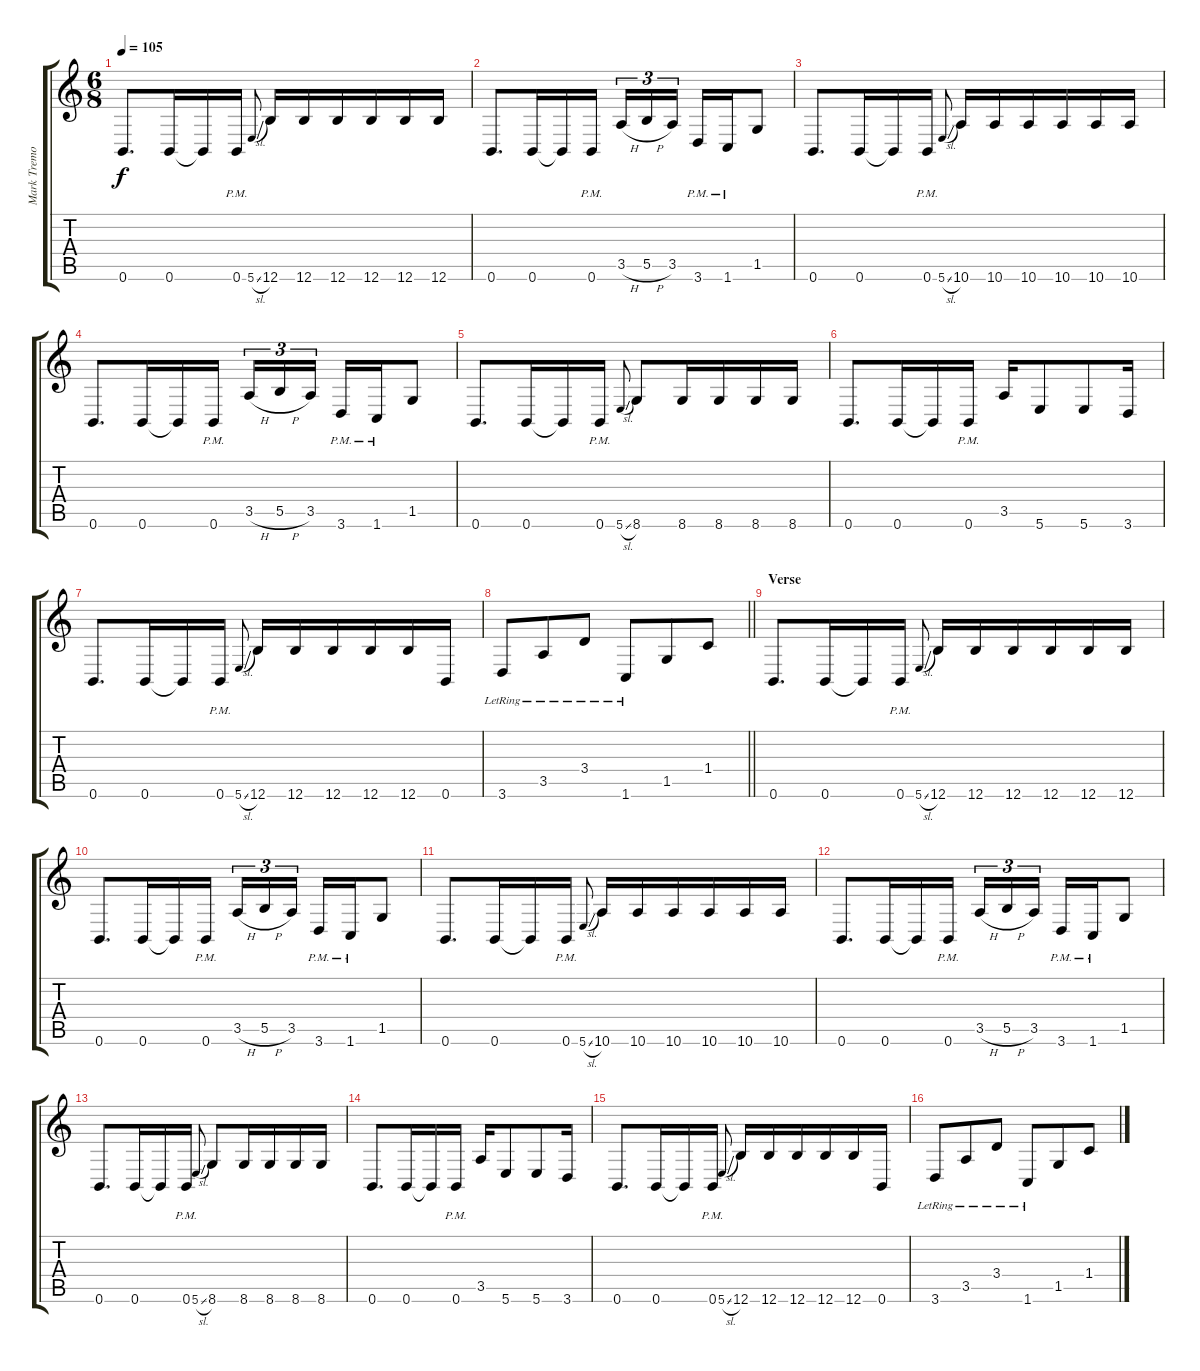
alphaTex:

\track ("Mark Tremonti" "Mark Tremo") {instrument distortionguitar}
\staff {score tabs}
\tuning (Db4 Ab3 E3 B2 Gb2 B1) {hide}
\ts (6 8)
\tempo 105
\clef g2
\ks c
0.6.8{d dy f} 0.6.16 0.6{t}.16 0.6{pm}.16 5.6{sl}.8{gr onbeat} 12.6.16 12.6.16 12.6.16 12.6.16 12.6.16 12.6.16 |
0.6.8{d} 0.6.16 0.6{t}.16 0.6{pm}.16 3.5{h}.16{tu (3 2)} 5.5{h}.16{tu (3 2)} 3.5.16{tu (3 2) beam splitsecondary} 3.6{pm}.16 1.6{pm}.16 1.5.8 |
0.6.8{d} 0.6.16 0.6{t}.16 0.6{pm}.16 5.6{sl}.8{gr onbeat} 10.6.16 10.6.16 10.6.16 10.6.16 10.6.16 10.6.16 |
0.6.8{d} 0.6.16 0.6{t}.16 0.6{pm}.16 3.5{h}.16{tu (3 2)} 5.5{h}.16{tu (3 2)} 3.5.16{tu (3 2) beam splitsecondary} 3.6{pm}.16 1.6{pm}.16 1.5.8 |
0.6.8{d} 0.6.16 0.6{t}.16 0.6{pm}.16 5.6{sl}.8{gr onbeat} 8.6.8 8.6.16 8.6.16 8.6.16 8.6.16 |
0.6.8{d} 0.6.16 0.6{t}.16 0.6{pm}.16 3.5.16 5.6.8 5.6.8 3.6.16 |
0.6.8{d} 0.6.16 0.6{t}.16 0.6{pm}.16 5.6{sl}.8{gr onbeat} 12.6.16 12.6.16 12.6.16 12.6.16 12.6.16 0.6.16 |
\barLineRight lightlight
3.6{lr}.8 3.5{lr}.8 3.4{lr}.8 1.6{lr}.8 1.5.8 1.4.8 |
\section ("" "Verse")
0.6.8{d} 0.6.16 0.6{t}.16 0.6{pm}.16 5.6{sl}.8{gr onbeat} 12.6.16 12.6.16 12.6.16 12.6.16 12.6.16 12.6.16 |
0.6.8{d} 0.6.16 0.6{t}.16 0.6{pm}.16 3.5{h}.16{tu (3 2)} 5.5{h}.16{tu (3 2)} 3.5.16{tu (3 2) beam splitsecondary} 3.6{pm}.16 1.6{pm}.16 1.5.8 |
0.6.8{d} 0.6.16 0.6{t}.16 0.6{pm}.16 5.6{sl}.8{gr onbeat} 10.6.16 10.6.16 10.6.16 10.6.16 10.6.16 10.6.16 |
0.6.8{d} 0.6.16 0.6{t}.16 0.6{pm}.16 3.5{h}.16{tu (3 2)} 5.5{h}.16{tu (3 2)} 3.5.16{tu (3 2) beam splitsecondary} 3.6{pm}.16 1.6{pm}.16 1.5.8 |
0.6.8{d} 0.6.16 0.6{t}.16 0.6{pm}.16 5.6{sl}.8{gr onbeat} 8.6.8 8.6.16 8.6.16 8.6.16 8.6.16 |
0.6.8{d} 0.6.16 0.6{t}.16 0.6{pm}.16 3.5.16 5.6.8 5.6.8 3.6.16 |
0.6.8{d} 0.6.16 0.6{t}.16 0.6{pm}.16 5.6{sl}.8{gr onbeat} 12.6.16 12.6.16 12.6.16 12.6.16 12.6.16 0.6.16 |
3.6{lr}.8 3.5{lr}.8 3.4{lr}.8 1.6{lr}.8 1.5.8 1.4.8
